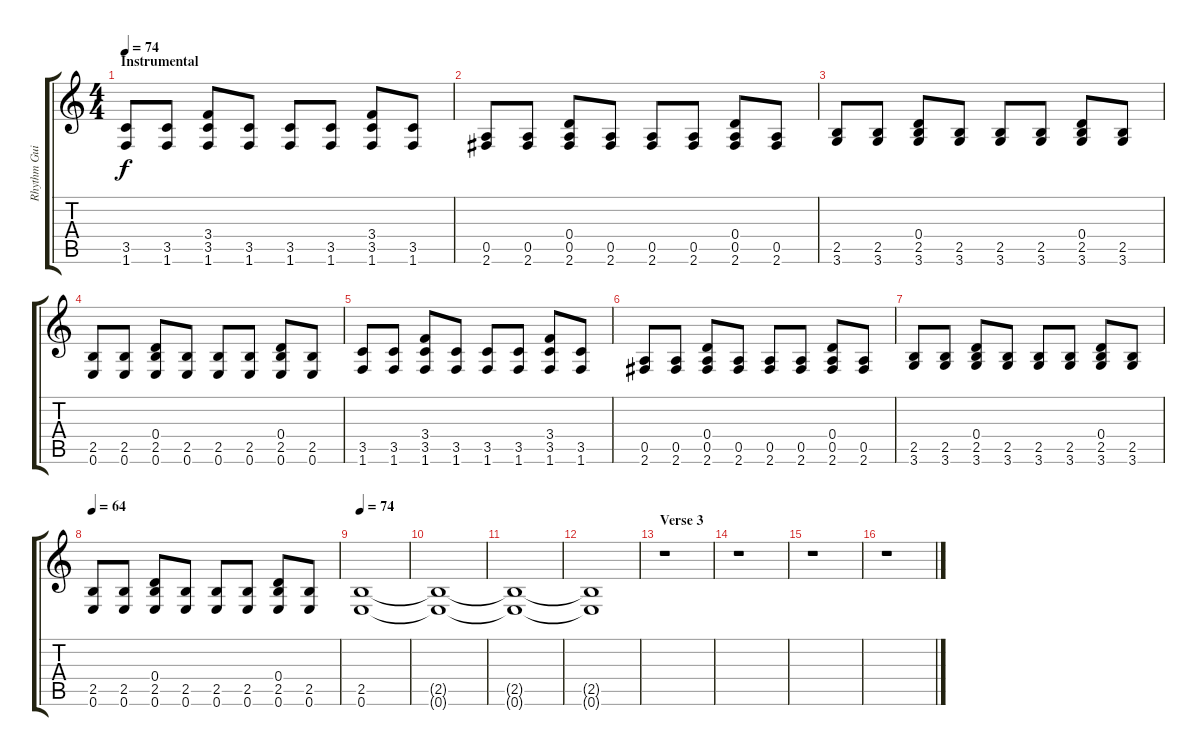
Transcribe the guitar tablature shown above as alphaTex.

\track ("Rhythm Guitar" "Rhythm Gui") {instrument overdrivenguitar}
\staff {score tabs}
\tuning (E4 B3 G3 D3 A2 E2) {hide}
\ts (4 4)
\section ("" "Instrumental")
\tempo 74
\clef g2
\ks c
(3.5 1.6).8{dy f} (3.5 1.6).8 (3.4 3.5 1.6).8 (3.5 1.6).8 (3.5 1.6).8 (3.5 1.6).8 (3.4 3.5 1.6).8 (3.5 1.6).8 |
(0.5 2.6).8 (0.5 2.6).8 (0.4 0.5 2.6).8 (0.5 2.6).8 (0.5 2.6).8 (0.5 2.6).8 (0.4 0.5 2.6).8 (0.5 2.6).8 |
(2.5 3.6).8 (2.5 3.6).8 (0.4 2.5 3.6).8 (2.5 3.6).8 (2.5 3.6).8 (2.5 3.6).8 (0.4 2.5 3.6).8 (2.5 3.6).8 |
(2.5 0.6).8 (2.5 0.6).8 (0.4 2.5 0.6).8 (2.5 0.6).8 (2.5 0.6).8 (2.5 0.6).8 (0.4 2.5 0.6).8 (2.5 0.6).8 |
(3.5 1.6).8 (3.5 1.6).8 (3.4 3.5 1.6).8 (3.5 1.6).8 (3.5 1.6).8 (3.5 1.6).8 (3.4 3.5 1.6).8 (3.5 1.6).8 |
(0.5 2.6).8 (0.5 2.6).8 (0.4 0.5 2.6).8 (0.5 2.6).8 (0.5 2.6).8 (0.5 2.6).8 (0.4 0.5 2.6).8 (0.5 2.6).8 |
(2.5 3.6).8 (2.5 3.6).8 (0.4 2.5 3.6).8 (2.5 3.6).8 (2.5 3.6).8 (2.5 3.6).8 (0.4 2.5 3.6).8 (2.5 3.6).8 |
\tempo 64
(2.5 0.6).8 (2.5 0.6).8 (0.4 2.5 0.6).8 (2.5 0.6).8 (2.5 0.6).8 (2.5 0.6).8 (0.4 2.5 0.6).8 (2.5 0.6).8 |
\tempo 74
(2.5 0.6).1{volume 0} |
(2.5{t} 0.6{t}).1 |
(2.5{t} 0.6{t}).1 |
(2.5{t} 0.6{t}).1 |
\section ("" "Verse 3")
r.1{volume 12} |
r.1 |
r.1 |
r.1
